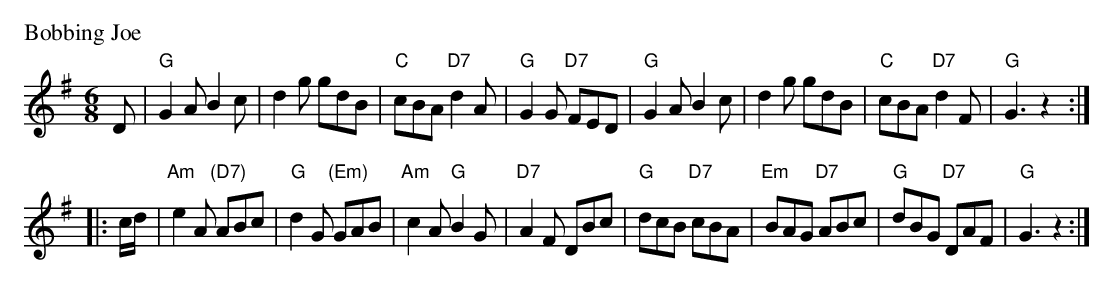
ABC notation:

X:1
P: Bobbing Joe
M: 6/8
L: 1/8
K: G
D \
| "G"G2A B2c | d2g gdB | "C"cBA "D7"d2A | "G"G2G "D7"FED \
| "G"G2A B2c | d2g gdB | "C"cBA "D7"d2F | "G"G3 z2 :|
|: c/d/ \
| "Am"e2A "(D7)"ABc | "G"d2G "(Em)"GAB | "Am"c2A  "G"B2G | "D7"A2F DBc \
| "G"dcB  "D7" cBA | "Em"BAG  "D7" ABc |  "G"dBG "D7"DAF |  "G"G3 z2 :|
